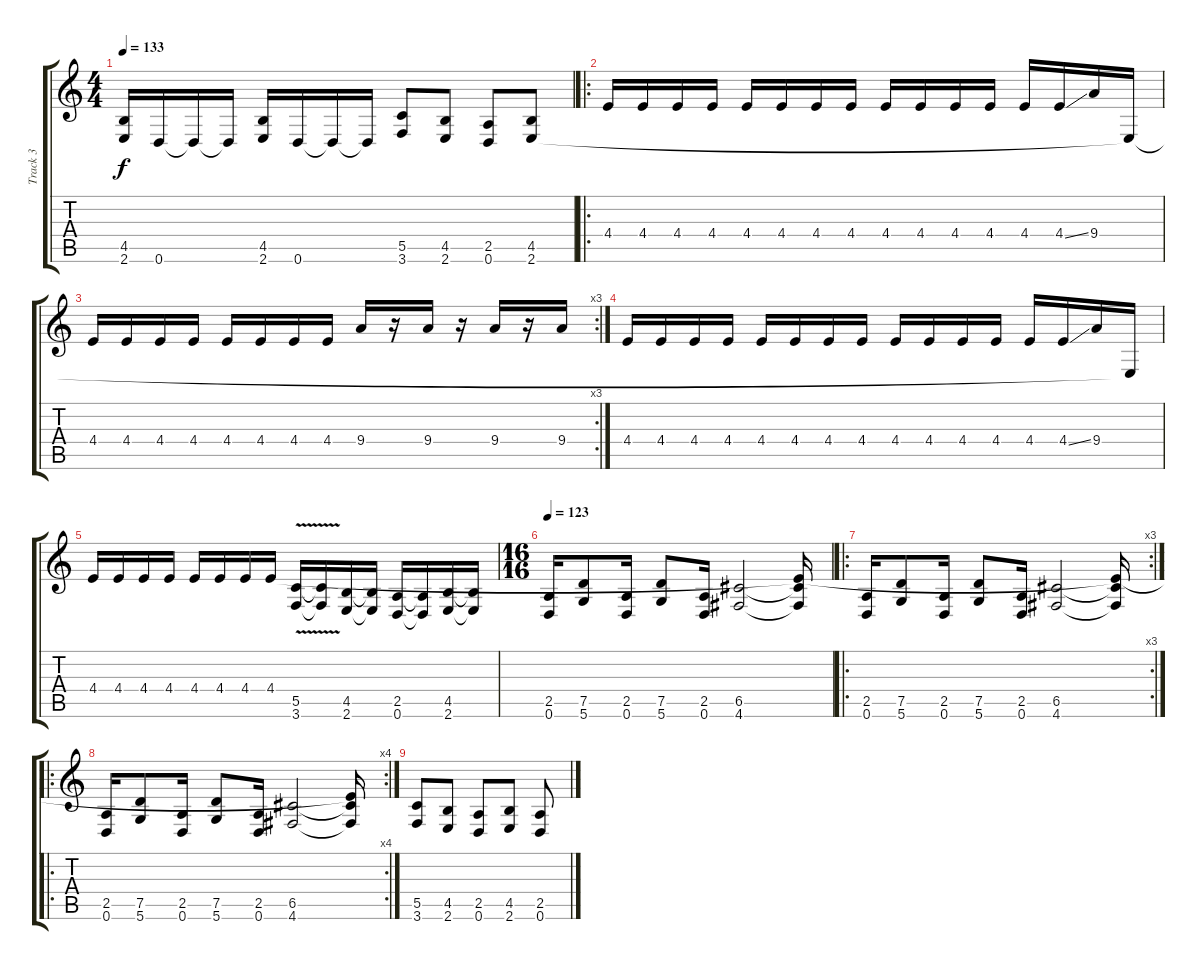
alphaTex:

\track ("Track 3" "Track 3") {instrument overdrivenguitar}
\staff {score tabs}
\tuning (D4 A3 F3 C3 G2 D2) {hide}
\ts (4 4)
\tempo 133
\clef g2
\ks c
(4.5 2.6).16{dy f} 0.6.16 0.6{t}.16 0.6{t}.16 (4.5 2.6).16 0.6.16 0.6{t}.16 0.6{t}.16 (5.5 3.6).8 (4.5 2.6).8 (2.5 0.6).8 (4.5 2.6).8 |
\ro
4.4.16 4.4.16 4.4.16 4.4.16 4.4.16 4.4.16 4.4.16 4.4.16 4.4.16 4.4.16 4.4.16 4.4.16 4.4.16 4.4{ss}.16 9.4.16 2.6{t}.16 |
\rc 3
4.4.16 4.4.16 4.4.16 4.4.16 4.4.16 4.4.16 4.4.16 4.4.16 9.4.16 r.16 9.4.16 r.16 9.4.16 r.16 9.4.16 |
4.4.16 4.4.16 4.4.16 4.4.16 4.4.16 4.4.16 4.4.16 4.4.16 4.4.16 4.4.16 4.4.16 4.4.16 4.4.16 4.4{ss}.16 9.4.16 2.6{t}.16 |
4.4.16 4.4.16 4.4.16 4.4.16 4.4.16 4.4.16 4.4.16 4.4.16 (5.5{v} 3.6).16 (5.5{t} 3.6{t}).16 (4.5 2.6).16 (4.5{t} 2.6{t}).16 (2.5 0.6).16 (2.5{t} 0.6{t}).16 (4.5 2.6).16 (4.5{t} 2.6{t}).16 |
\ts (16 16)
\tempo 123
(2.5 0.6).16 (7.5 5.6).8 (2.5 0.6).16 (7.5 5.6).8 (2.5 0.6).16 (6.5 4.6).2 (4.4{t} 6.5{t} 4.6{t}).16 |
\ro
\rc 3
(2.5 0.6).16 (7.5 5.6).8 (2.5 0.6).16 (7.5 5.6).8 (2.5 0.6).16 (6.5 4.6).2 (4.4{t} 6.5{t} 4.6{t}).16 |
\ro
\rc 4
(2.5 0.6).16 (7.5 5.6).8 (2.5 0.6).16 (7.5 5.6).8 (2.5 0.6).16 (6.5 4.6).2 (4.4{t} 6.5{t} 4.6{t}).16 |
(5.5 3.6).8 (4.5 2.6).8 (2.5 0.6).8 (4.5 2.6).8 (2.5 0.6).8
